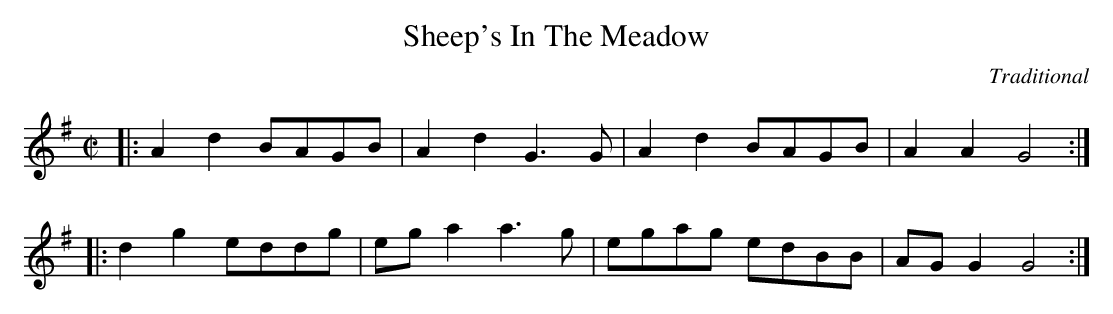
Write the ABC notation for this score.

X:1
T:Sheep's In The Meadow
C:Traditional
M:C|
K:G
|: A2d2 BAGB | A2d2 G3G | A2d2 BAGB | A2A2 G4 :|
|: d2g2 eddg | ega2 a3g | egag edBB | AGG2 G4 :|
